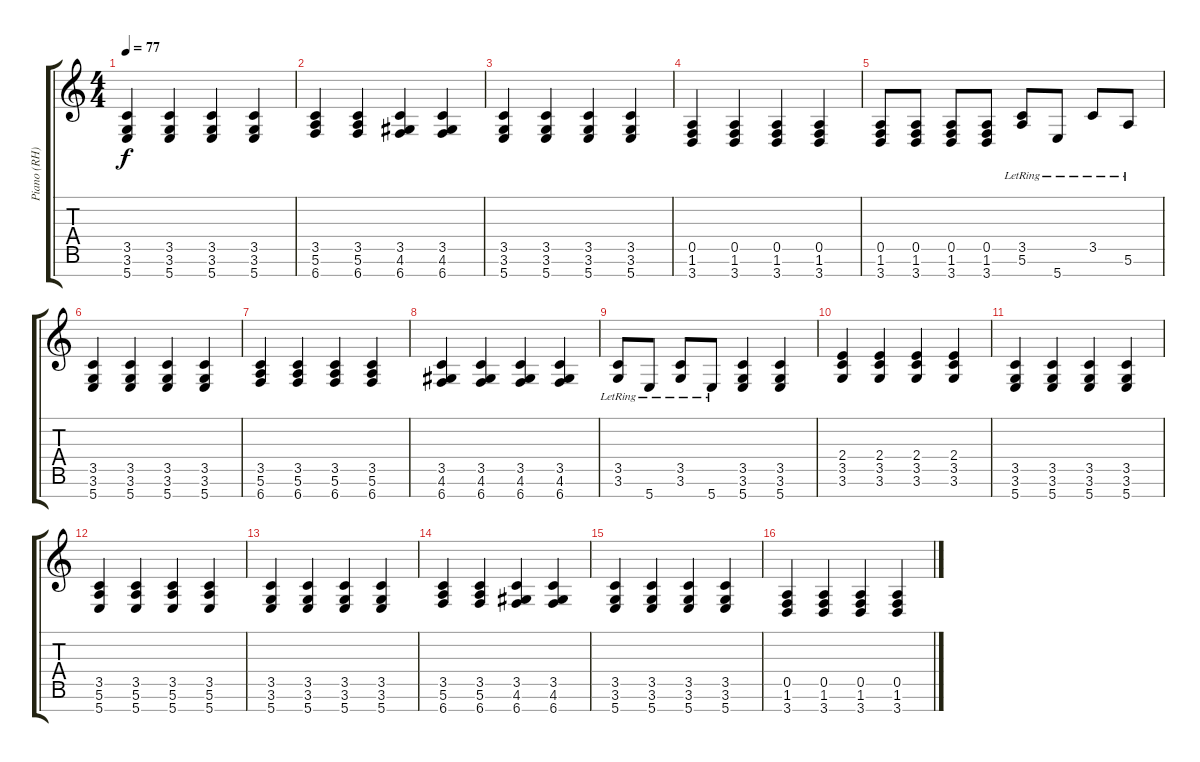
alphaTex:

\track ("Piano (RH)" "Piano (RH)") {instrument brightacousticpiano}
\staff {score tabs}
\tuning (E5 B4 G4 D4 A3 E3 B2) {hide}
\ts (4 4)
\tempo 77
\clef g2
\ks c
(3.5 3.6 5.7).4{dy f} (3.5 3.6 5.7).4 (3.5 3.6 5.7).4 (3.5 3.6 5.7).4 |
(3.5 5.6 6.7).4 (3.5 5.6 6.7).4 (3.5 4.6 6.7).4 (3.5 4.6 6.7).4 |
(3.5 3.6 5.7).4 (3.5 3.6 5.7).4 (3.5 3.6 5.7).4 (3.5 3.6 5.7).4 |
(0.5 1.6 3.7).4 (0.5 1.6 3.7).4 (0.5 1.6 3.7).4 (0.5 1.6 3.7).4 |
(0.5 1.6 3.7).8 (0.5 1.6 3.7).8 (0.5 1.6 3.7).8 (0.5 1.6 3.7).8 (3.5{lr} 5.6{lr}).8 5.7{lr}.8 3.5{lr}.8 5.6{lr}.8 |
(3.5 3.6 5.7).4 (3.5 3.6 5.7).4 (3.5 3.6 5.7).4 (3.5 3.6 5.7).4 |
(3.5 5.6 6.7).4 (3.5 5.6 6.7).4 (3.5 5.6 6.7).4 (3.5 5.6 6.7).4 |
(3.5 4.6 6.7).4 (3.5 4.6 6.7).4 (3.5 4.6 6.7).4 (3.5 4.6 6.7).4 |
(3.5{lr} 3.6{lr}).8 5.7{lr}.8 (3.5{lr} 3.6{lr}).8 5.7{lr}.8 (3.5 3.6 5.7).4 (3.5 3.6 5.7).4 |
(2.4 3.5 3.6).4 (2.4 3.5 3.6).4 (2.4 3.5 3.6).4 (2.4 3.5 3.6).4 |
(3.5 3.6 5.7).4 (3.5 3.6 5.7).4 (3.5 3.6 5.7).4 (3.5 3.6 5.7).4 |
(3.5 5.6 5.7).4 (3.5 5.6 5.7).4 (3.5 5.6 5.7).4 (3.5 5.6 5.7).4 |
(3.5 3.6 5.7).4 (3.5 3.6 5.7).4 (3.5 3.6 5.7).4 (3.5 3.6 5.7).4 |
(3.5 5.6 6.7).4 (3.5 5.6 6.7).4 (3.5 4.6 6.7).4 (3.5 4.6 6.7).4 |
(3.5 3.6 5.7).4 (3.5 3.6 5.7).4 (3.5 3.6 5.7).4 (3.5 3.6 5.7).4 |
(0.5 1.6 3.7).4 (0.5 1.6 3.7).4 (0.5 1.6 3.7).4 (0.5 1.6 3.7).4
